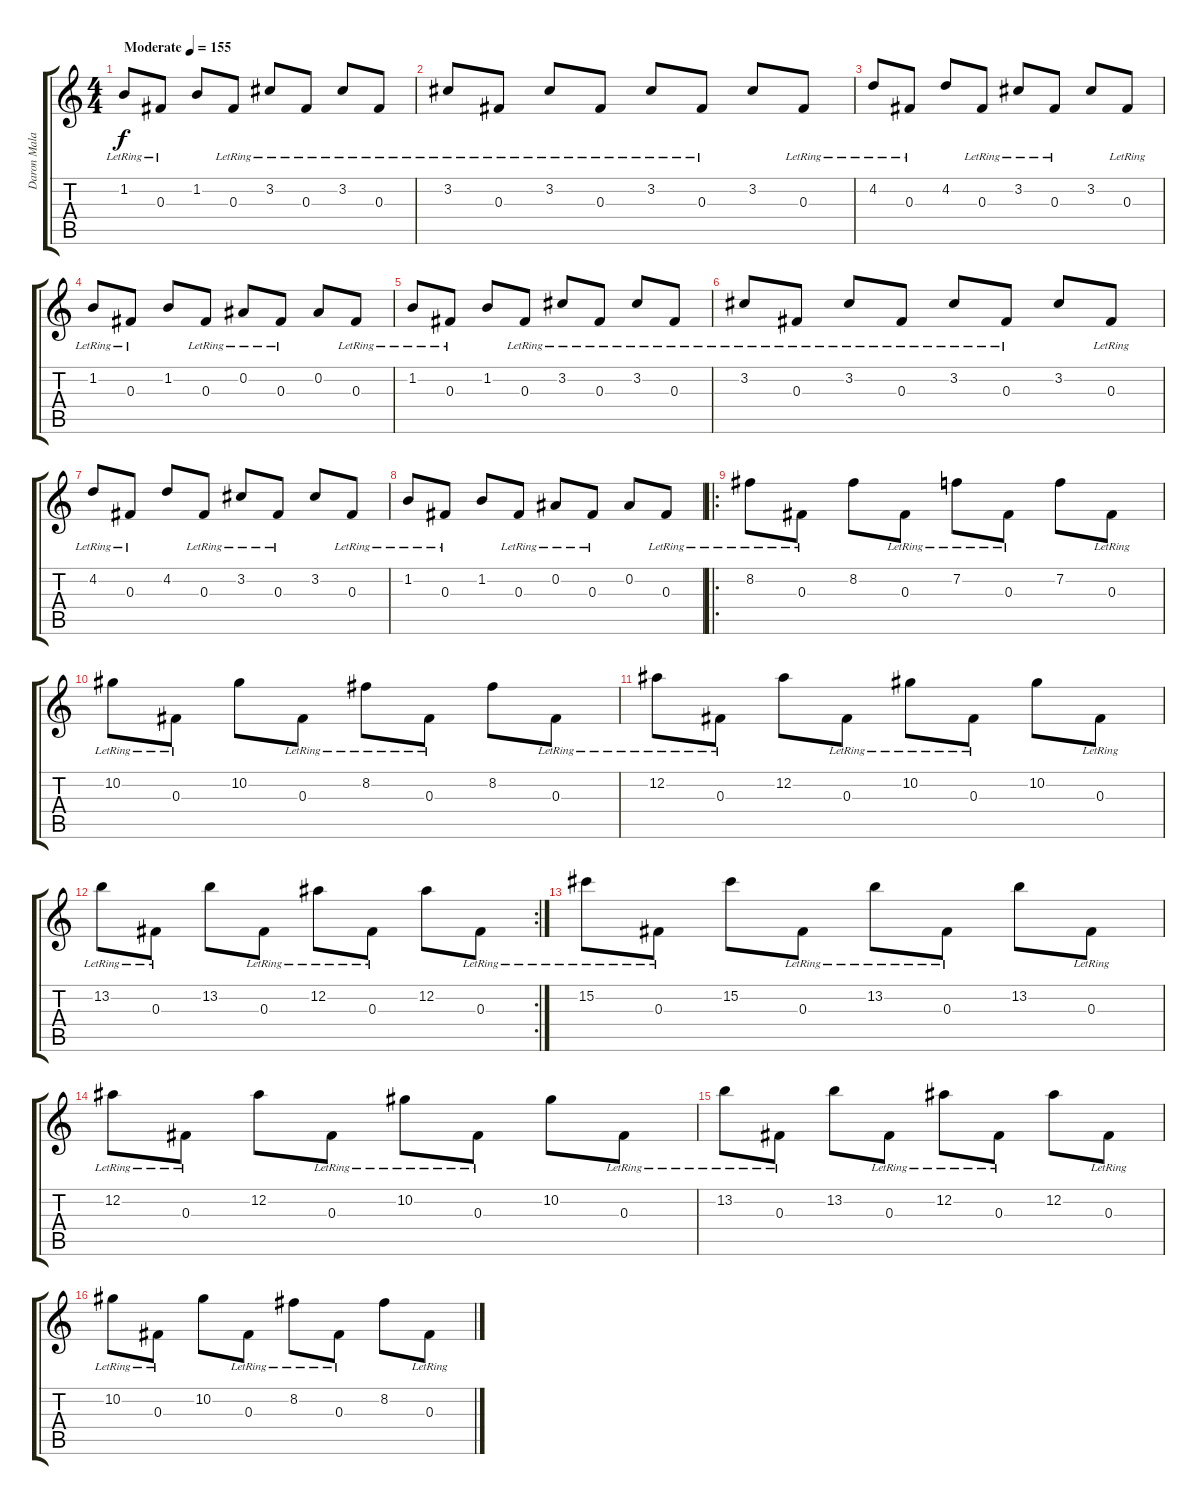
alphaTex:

\track ("Daron Malakian - Intro" "Daron Mala") {instrument electricguitarclean}
\staff {score tabs}
\tuning (Eb4 Bb3 Gb3 Db3 Ab2 Db2) {hide}
\ts (4 4)
\tempo (155 "Moderate")
\clef g2
\ks c
1.2{lr}.8{dy f instrument electricguitarclean} 0.3{lr}.8 1.2.8 0.3{lr}.8 3.2{lr}.8 0.3{lr}.8 3.2{lr}.8 0.3{lr}.8 |
3.2{lr}.8 0.3{lr}.8 3.2{lr}.8 0.3{lr}.8 3.2{lr}.8 0.3{lr}.8 3.2.8 0.3{lr}.8 |
4.2{lr}.8 0.3{lr}.8 4.2.8 0.3{lr}.8 3.2{lr}.8 0.3{lr}.8 3.2.8 0.3{lr}.8 |
1.2{lr}.8 0.3{lr}.8 1.2.8 0.3{lr}.8 0.2{lr}.8 0.3{lr}.8 0.2.8 0.3{lr}.8 |
1.2{lr}.8 0.3{lr}.8 1.2.8 0.3{lr}.8 3.2{lr}.8 0.3{lr}.8 3.2{lr}.8 0.3{lr}.8 |
3.2{lr}.8 0.3{lr}.8 3.2{lr}.8 0.3{lr}.8 3.2{lr}.8 0.3{lr}.8 3.2.8 0.3{lr}.8 |
4.2{lr}.8 0.3{lr}.8 4.2.8 0.3{lr}.8 3.2{lr}.8 0.3{lr}.8 3.2.8 0.3{lr}.8 |
1.2{lr}.8 0.3{lr}.8 1.2.8 0.3{lr}.8 0.2{lr}.8 0.3{lr}.8 0.2.8 0.3{lr}.8 |
\ro
8.2{lr}.8 0.3{lr}.8 8.2.8 0.3{lr}.8 7.2{lr}.8 0.3{lr}.8 7.2.8 0.3{lr}.8 |
10.2{lr}.8 0.3{lr}.8 10.2.8 0.3{lr}.8 8.2{lr}.8 0.3{lr}.8 8.2.8 0.3{lr}.8 |
12.2{lr}.8 0.3{lr}.8 12.2.8 0.3{lr}.8 10.2{lr}.8 0.3{lr}.8 10.2.8 0.3{lr}.8 |
\rc 2
13.2{lr}.8 0.3{lr}.8 13.2.8 0.3{lr}.8 12.2{lr}.8 0.3{lr}.8 12.2.8 0.3{lr}.8 |
15.2{lr}.8 0.3{lr}.8 15.2.8 0.3{lr}.8 13.2{lr}.8 0.3{lr}.8 13.2.8 0.3{lr}.8 |
12.2{lr}.8 0.3{lr}.8 12.2.8 0.3{lr}.8 10.2{lr}.8 0.3{lr}.8 10.2.8 0.3{lr}.8 |
13.2{lr}.8 0.3{lr}.8 13.2.8 0.3{lr}.8 12.2{lr}.8 0.3{lr}.8 12.2.8 0.3{lr}.8 |
10.2{lr}.8 0.3{lr}.8 10.2.8 0.3{lr}.8 8.2{lr}.8 0.3{lr}.8 8.2.8 0.3{lr}.8
